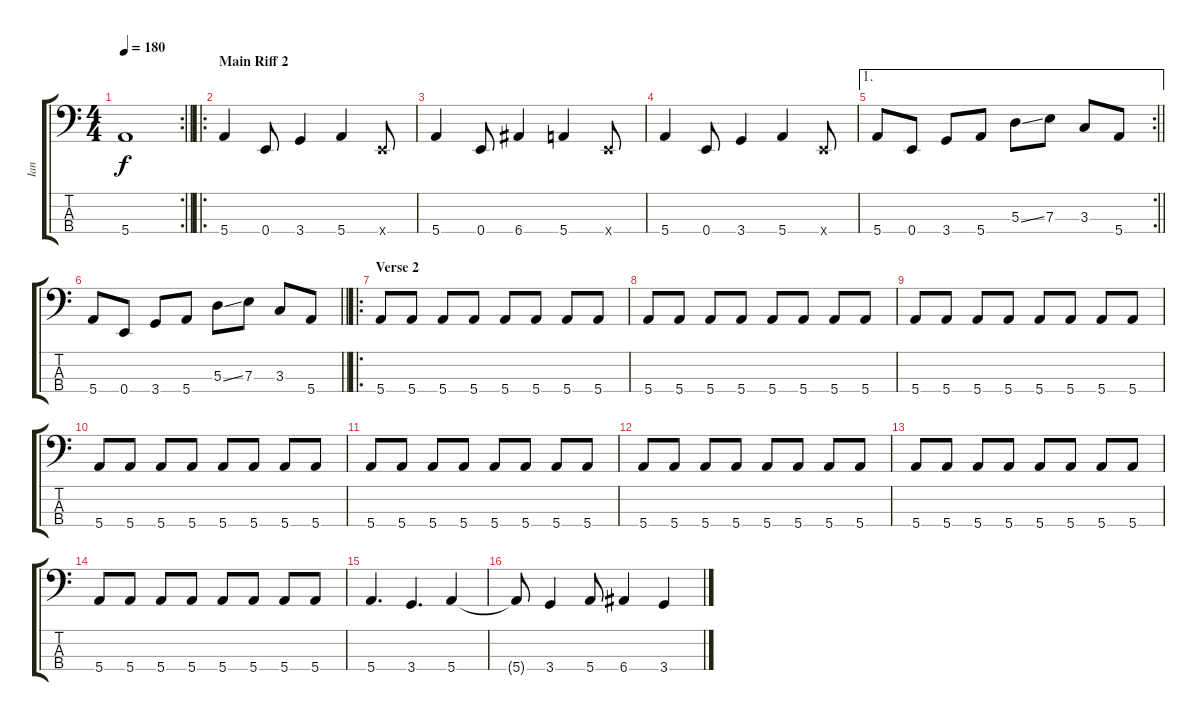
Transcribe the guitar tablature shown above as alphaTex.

\track ("Ian " "Ian ") {instrument electricbassfinger}
\staff {score tabs}
\tuning (G2 D2 A1 E1) {hide}
\rc 2
\ts (4 4)
\tempo 180
\clef f4
\barLineRight lightlight
\ks c
5.4.1{dy f} |
\ro
\section ("" "Main Riff 2")
5.4.4 0.4.8 3.4.4 5.4.4 0.4{x}.8 |
5.4.4 0.4.8 6.4.4 5.4.4 0.4{x}.8 |
5.4.4 0.4.8 3.4.4 5.4.4 0.4{x}.8 |
\ae 1
\rc 2
\barLineRight lightlight
5.4.8 0.4.8 3.4.8 5.4.8 5.3{ss}.8 7.3.8 3.3.8 5.4.8 |
\barLineRight lightlight
5.4.8 0.4.8 3.4.8 5.4.8 5.3{ss}.8 7.3.8 3.3.8 5.4.8 |
\ro
\section ("" "Verse 2")
5.4.8 5.4.8 5.4.8 5.4.8 5.4.8 5.4.8 5.4.8 5.4.8 |
5.4.8 5.4.8 5.4.8 5.4.8 5.4.8 5.4.8 5.4.8 5.4.8 |
5.4.8 5.4.8 5.4.8 5.4.8 5.4.8 5.4.8 5.4.8 5.4.8 |
5.4.8 5.4.8 5.4.8 5.4.8 5.4.8 5.4.8 5.4.8 5.4.8 |
5.4.8 5.4.8 5.4.8 5.4.8 5.4.8 5.4.8 5.4.8 5.4.8 |
5.4.8 5.4.8 5.4.8 5.4.8 5.4.8 5.4.8 5.4.8 5.4.8 |
5.4.8 5.4.8 5.4.8 5.4.8 5.4.8 5.4.8 5.4.8 5.4.8 |
5.4.8 5.4.8 5.4.8 5.4.8 5.4.8 5.4.8 5.4.8 5.4.8 |
5.4.4{d} 3.4.4{d} 5.4.4 |
5.4{t}.8 3.4.4 5.4.8 6.4.4 3.4.4
